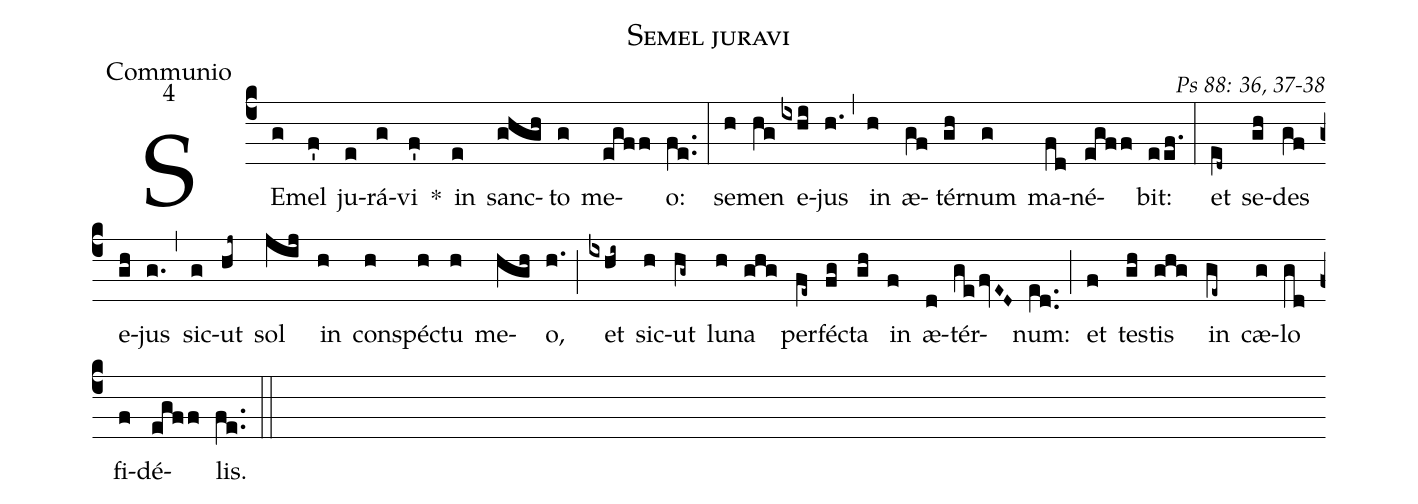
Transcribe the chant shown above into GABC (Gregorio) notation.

name: Semel juravi;
office-part: Communio;
mode: 4;
commentary: Ps 88: 36, 37-38;
%%
(c4) SE(g)mel(f') ju(e)rá(g)vi(f') *() in(e) sanc(ghgh)to(g) me(egff)o:(fe..) (:)
se(h)men(hg) e(ixhi)jus(h.) (,) in(h) æ(gf)tér(gh)num(g) ma(fd)né(egff)bit:(eef.) (:)
et(e[ll:1]d~) se(gh)des(gf) e(gh)jus(g.) (,) sic(g)ut(hj~) sol(jij) in(h) con(h)spéc(h)tu(h) me(hgh)o,(h.) (;) et(ixhi~) sic(h)ut(hg~) lu(h)na(ghg) per(fe~)féc(fg)ta(gh) in(f) æ(d)tér(gefvE~D~)num:(e[ll:1]d..) (;) et(f) tes(gh)tis(ghg) in(ge~) cæ(g)lo(gd) fi(f)dé(egff)lis.(fe..) (::)
